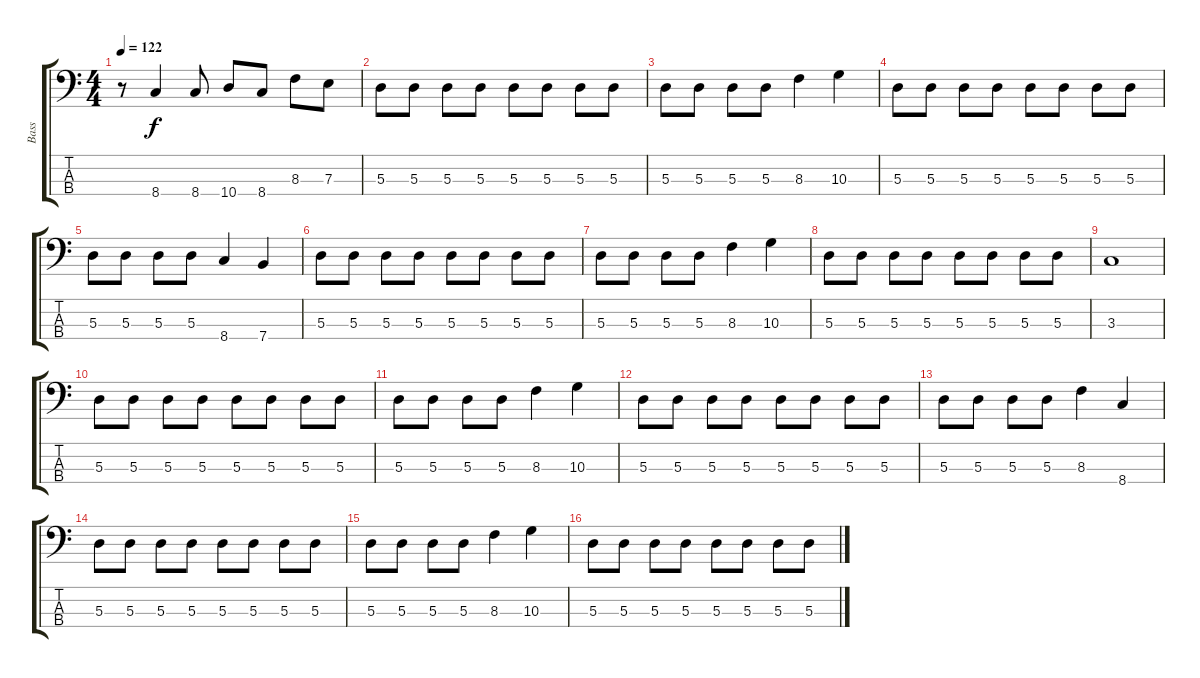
\track ("Bass" "Bass") {instrument electricbassfinger}
\staff {score tabs}
\tuning (G2 D2 A1 E1) {hide}
\ts (4 4)
\tempo 122
\clef f4
\ks c
r.8{dy f} 8.4.4 8.4.8 10.4.8 8.4.8 8.3.8 7.3.8 |
5.3.8 5.3.8 5.3.8 5.3.8 5.3.8 5.3.8 5.3.8 5.3.8 |
5.3.8 5.3.8 5.3.8 5.3.8 8.3.4 10.3.4 |
5.3.8 5.3.8 5.3.8 5.3.8 5.3.8 5.3.8 5.3.8 5.3.8 |
5.3.8 5.3.8 5.3.8 5.3.8 8.4.4 7.4.4 |
5.3.8 5.3.8 5.3.8 5.3.8 5.3.8 5.3.8 5.3.8 5.3.8 |
5.3.8 5.3.8 5.3.8 5.3.8 8.3.4 10.3.4 |
5.3.8 5.3.8 5.3.8 5.3.8 5.3.8 5.3.8 5.3.8 5.3.8 |
3.3.1 |
5.3.8 5.3.8 5.3.8 5.3.8 5.3.8 5.3.8 5.3.8 5.3.8 |
5.3.8 5.3.8 5.3.8 5.3.8 8.3.4 10.3.4 |
5.3.8 5.3.8 5.3.8 5.3.8 5.3.8 5.3.8 5.3.8 5.3.8 |
5.3.8 5.3.8 5.3.8 5.3.8 8.3.4 8.4.4 |
5.3.8 5.3.8 5.3.8 5.3.8 5.3.8 5.3.8 5.3.8 5.3.8 |
5.3.8 5.3.8 5.3.8 5.3.8 8.3.4 10.3.4 |
5.3.8 5.3.8 5.3.8 5.3.8 5.3.8 5.3.8 5.3.8 5.3.8
